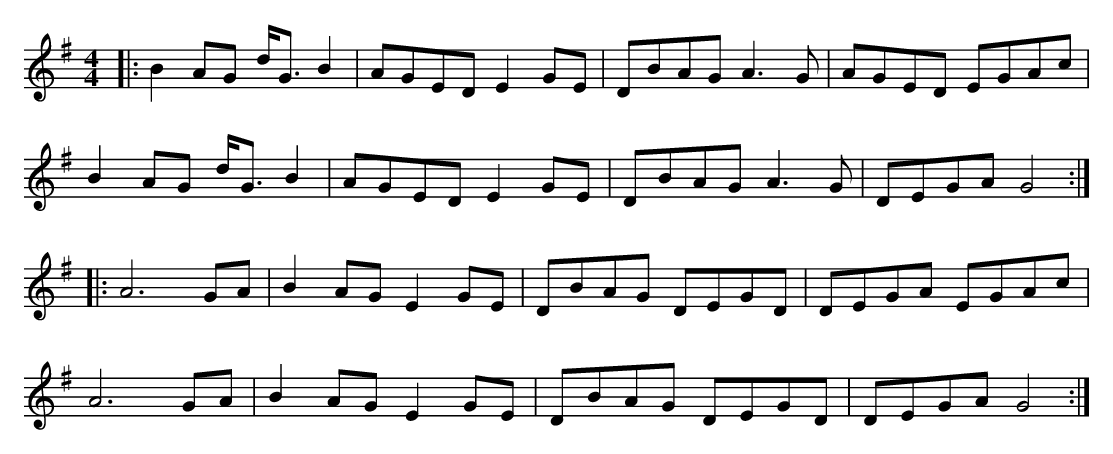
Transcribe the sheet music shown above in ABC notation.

X:1
M:4/4
K:G
|:B2 AG d<G B2|AGED E2 GE|DBAG A3G|AGED EGAc|
B2 AG d<G B2|AGED E2 GE|DBAG A3G|DEGA G4:|
|:A6 GA|B2 AG E2 GE|DBAG DEGD|DEGA EGAc|
A6 GA|B2 AG E2 GE|DBAG DEGD|DEGA G4:|
